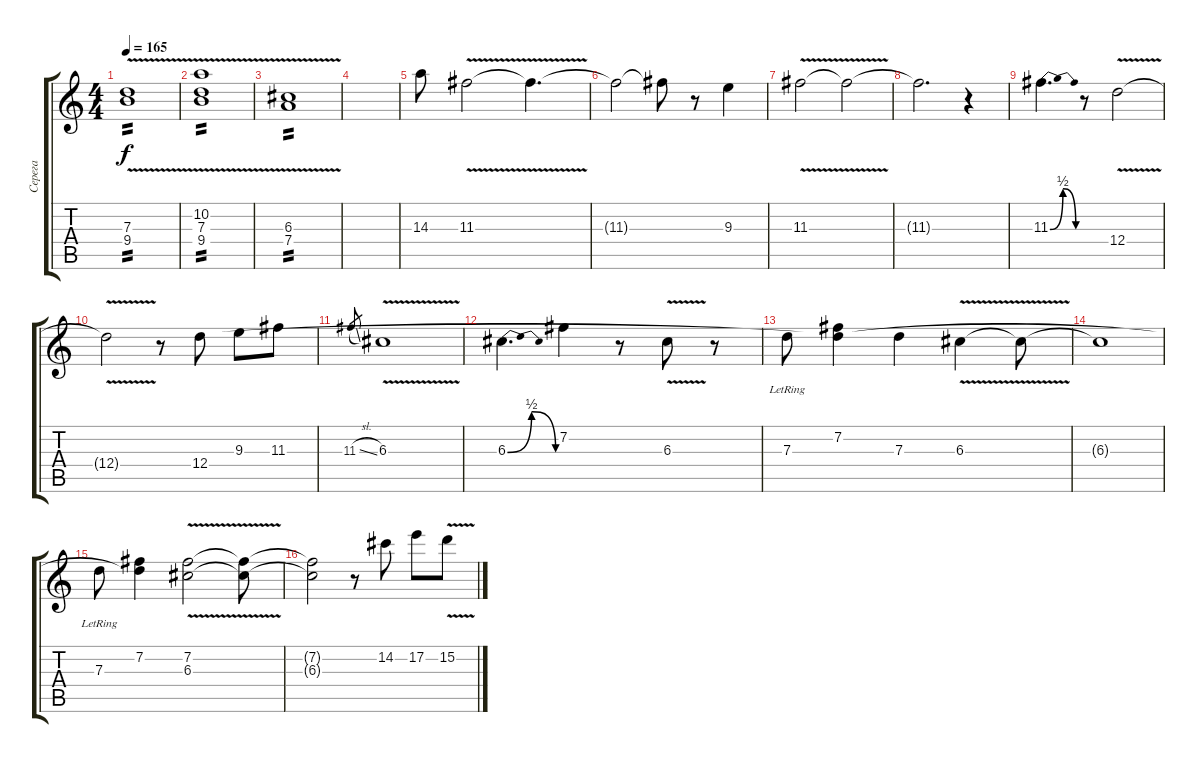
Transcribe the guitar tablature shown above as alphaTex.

\track ("Серега" "Серега") {instrument distortionguitar}
\staff {score tabs}
\tuning (E4 B3 G3 D3 A2 E2) {hide}
\ts (4 4)
\tempo 165
\clef g2
\ks c
(7.3 9.4{v}).1{tp 2 dy f instrument electricguitarclean} |
(10.2 7.3 9.4{v}).1{tp 2} |
(6.3 7.4{v}).1{tp 2} |
|
14.3.8{instrument distortionguitar} 11.3{v}.2 11.3{t}.4{d} |
11.3{t}.2 11.3{t}.8 r.8 9.3.4 |
11.3{v}.2 11.3{t}.2 |
11.3{t}.2{d} r.4 |
11.3{be (bendrelease 0 0 30 2 30 2 60 0)}.4{d} r.8 12.4{v}.2 |
12.4{t}.2 r.8 12.4.8 9.3.8 11.3.8 |
11.3{sl}.8{gr} 6.3{v}.1 |
6.3{be (bendrelease 0 0 30 2 30 2 60 0)}.4{d} 7.2.4 r.8 6.3{v}.8 r.8 |
7.3{lr}.8 (7.2 12.4{t}).4 7.3.4 6.3{v}.4 6.3{t}.8 |
6.3{t}.1 |
7.3{lr}.8 (7.2 12.4{t}).4 (7.2{v} 6.3{v}).2 (7.2{t} 6.3{t}).8 |
(7.2{t} 6.3{t}).2 r.8 14.2.8 17.2.8 15.2{v}.8
